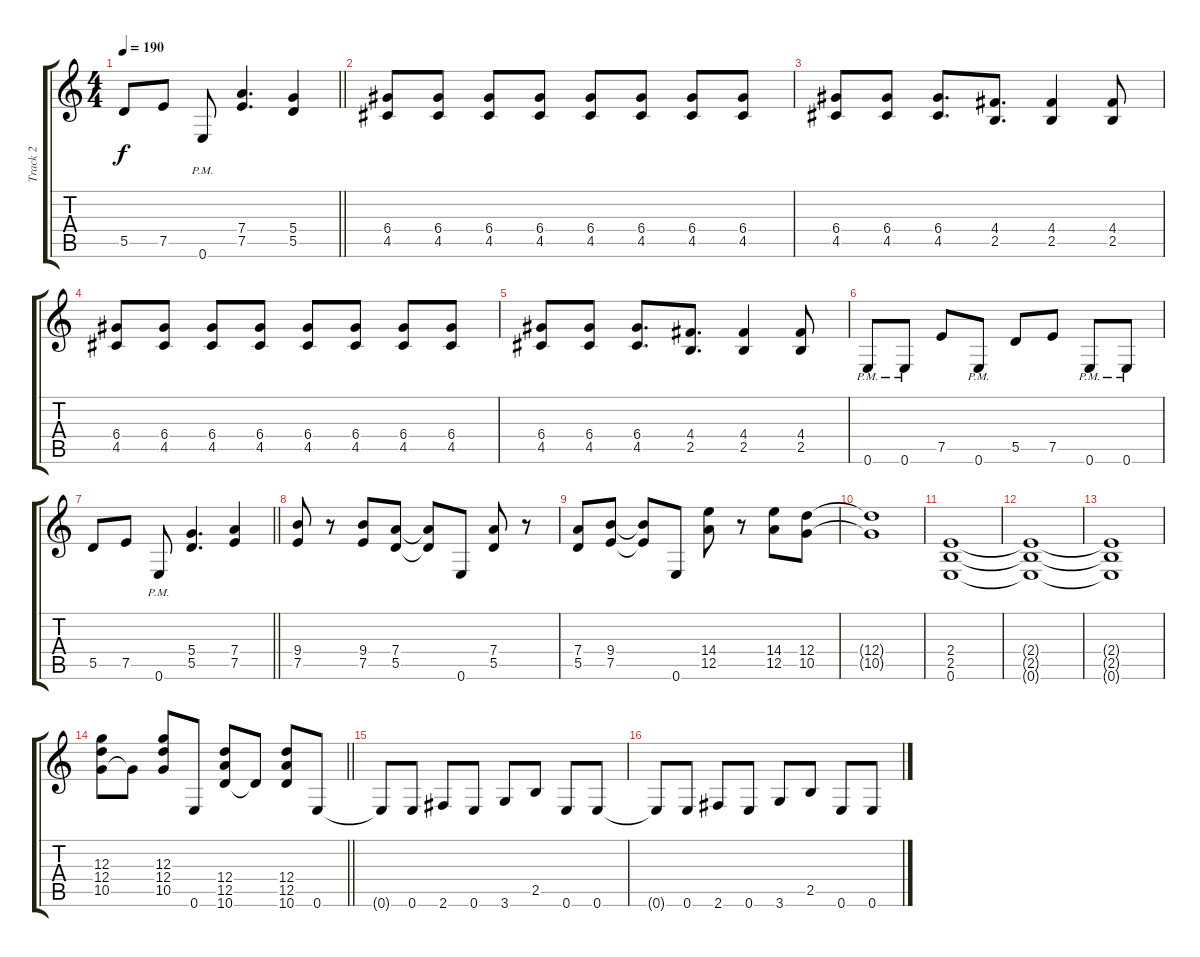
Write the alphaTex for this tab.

\track ("Track 2" "Track 2") {instrument distortionguitar}
\staff {score tabs}
\tuning (E4 B3 G3 D3 A2 E2) {hide}
\ts (4 4)
\tempo 190
\clef g2
\barLineRight lightlight
\ks c
5.5.8{dy f} 7.5.8 0.6{pm}.8 (7.4 7.5).4{d} (5.4 5.5).4 |
(6.4 4.5).8 (6.4 4.5).8 (6.4 4.5).8 (6.4 4.5).8 (6.4 4.5).8 (6.4 4.5).8 (6.4 4.5).8 (6.4 4.5).8 |
(6.4 4.5).8 (6.4 4.5).8 (6.4 4.5).8{d} (4.4 2.5).8{d} (4.4 2.5).4 (4.4 2.5).8 |
(6.4 4.5).8 (6.4 4.5).8 (6.4 4.5).8 (6.4 4.5).8 (6.4 4.5).8 (6.4 4.5).8 (6.4 4.5).8 (6.4 4.5).8 |
(6.4 4.5).8 (6.4 4.5).8 (6.4 4.5).8{d} (4.4 2.5).8{d} (4.4 2.5).4 (4.4 2.5).8 |
0.6{pm}.8 0.6{pm}.8 7.5.8 0.6{pm}.8 5.5.8 7.5.8 0.6{pm}.8 0.6{pm}.8 |
\barLineRight lightlight
5.5.8 7.5.8 0.6{pm}.8 (5.4 5.5).4{d} (7.4 7.5).4 |
(9.4 7.5).8 r.8 (9.4 7.5).8 (7.4 5.5).8 (7.4{t} 5.5{t}).8 0.6.8 (7.4 5.5).8 r.8 |
(7.4 5.5).8 (9.4 7.5).8 (9.4{t} 7.5{t}).8 0.6.8 (14.4 12.5).8 r.8 (14.4 12.5).8 (12.4 10.5).8 |
(12.4{t} 10.5{t}).1 |
(2.4 2.5 0.6).1 |
(2.4{t} 2.5{t} 0.6{t}).1 |
(2.4{t} 2.5{t} 0.6{t}).1 |
\barLineRight lightlight
(12.3 12.4 10.5).8 10.5{t}.8 (12.3 12.4 10.5).8 0.6.8 (12.4 12.5 10.6).8 10.6{t}.8 (12.4 12.5 10.6).8 0.6.8 |
0.6{t}.8 0.6.8 2.6.8 0.6.8 3.6.8 2.5.8 0.6.8 0.6.8 |
0.6{t}.8 0.6.8 2.6.8 0.6.8 3.6.8 2.5.8 0.6.8 0.6.8
